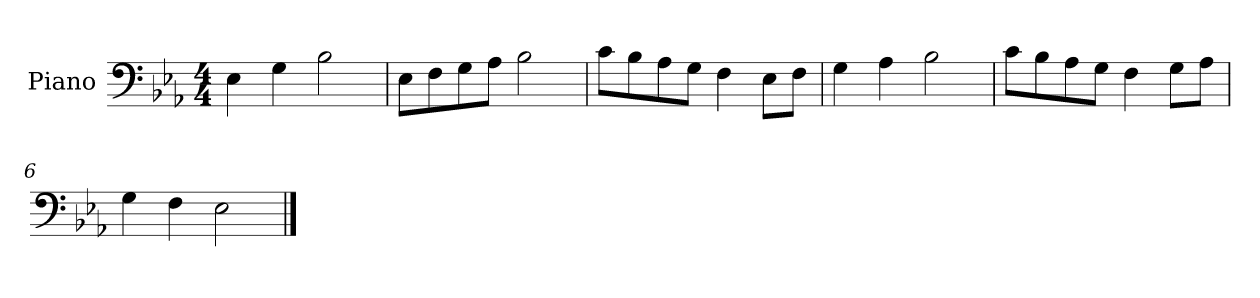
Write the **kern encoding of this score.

**kern
*part1
*staff1
*I"Piano
*I'Pno
*clefF4
*k[b-e-a-]
*E-:
*M4/4
=1
4E-\
4G\
2B-\
=2
8E-\L
8F\
8G\
8A-\J
2B-\
=3
8c\L
8B-\
8A-\
8G\J
4F\
8E-\L
8F\J
=4
4G\
4A-\
2B-\
=5
8c\L
8B-\
8A-\
8G\J
4F\
8G\L
8A-\J
=6
4G\
4F\
2E-\
==
*-
